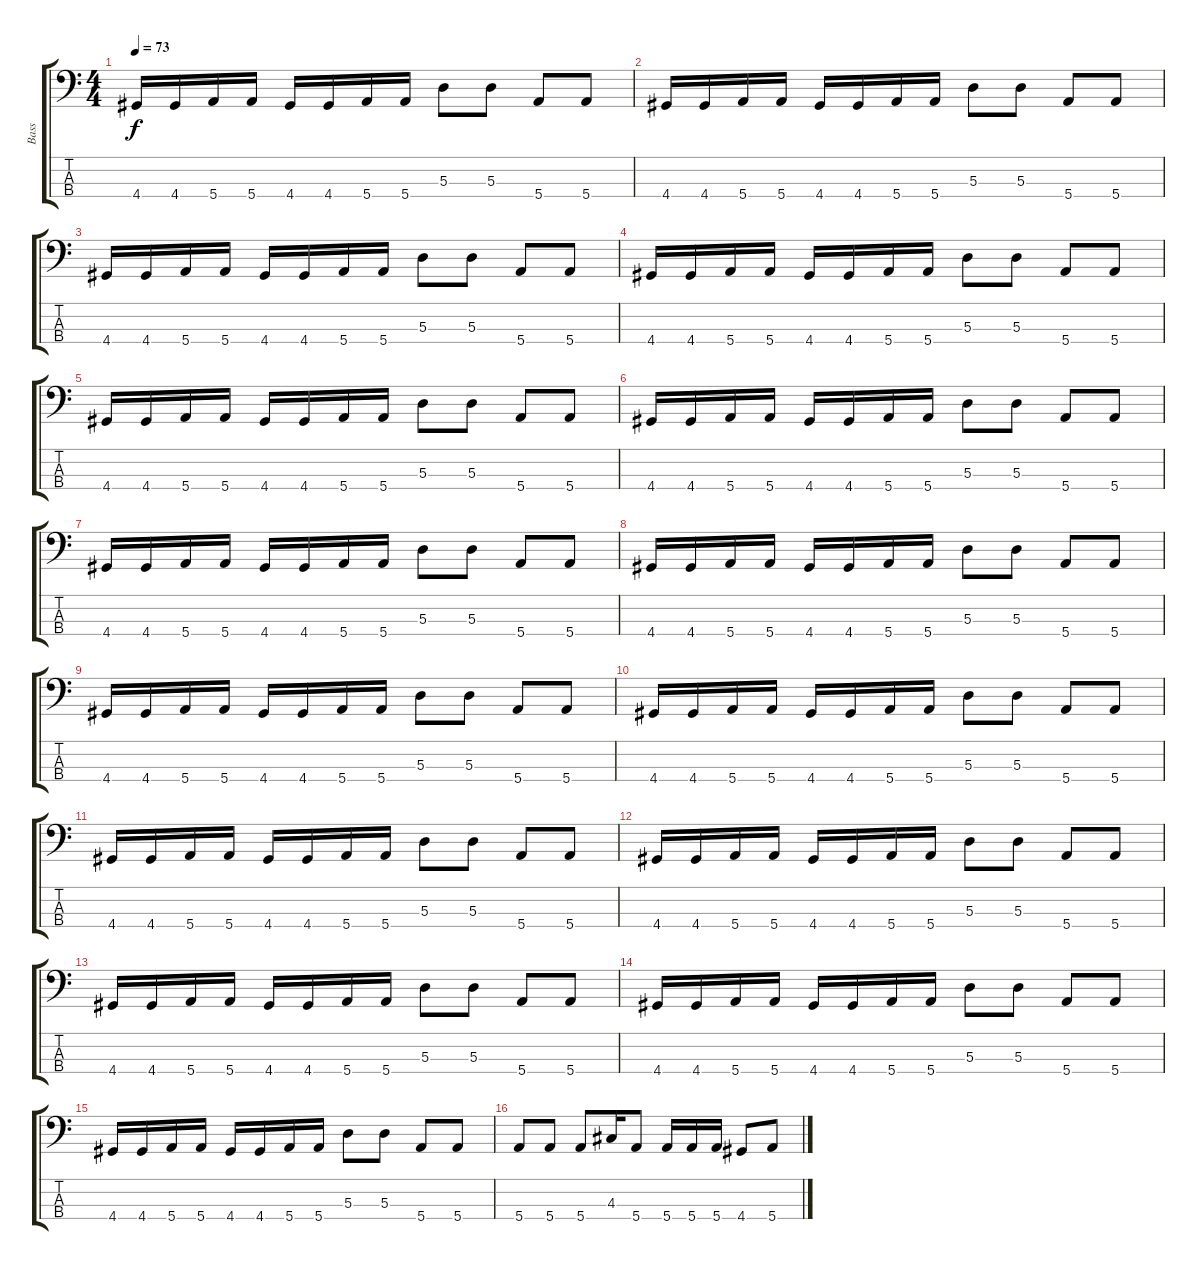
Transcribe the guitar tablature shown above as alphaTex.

\track ("Bass" "Bass") {instrument electricbassfinger}
\staff {score tabs}
\tuning (G2 D2 A1 E1) {hide}
\ts (4 4)
\tempo 73
\clef f4
\ks c
4.4.16{dy f} 4.4.16 5.4.16 5.4.16 4.4.16 4.4.16 5.4.16 5.4.16 5.3.8 5.3.8 5.4.8 5.4.8 |
4.4.16 4.4.16 5.4.16 5.4.16 4.4.16 4.4.16 5.4.16 5.4.16 5.3.8 5.3.8 5.4.8 5.4.8 |
4.4.16 4.4.16 5.4.16 5.4.16 4.4.16 4.4.16 5.4.16 5.4.16 5.3.8 5.3.8 5.4.8 5.4.8 |
4.4.16 4.4.16 5.4.16 5.4.16 4.4.16 4.4.16 5.4.16 5.4.16 5.3.8 5.3.8 5.4.8 5.4.8 |
4.4.16 4.4.16 5.4.16 5.4.16 4.4.16 4.4.16 5.4.16 5.4.16 5.3.8 5.3.8 5.4.8 5.4.8 |
4.4.16 4.4.16 5.4.16 5.4.16 4.4.16 4.4.16 5.4.16 5.4.16 5.3.8 5.3.8 5.4.8 5.4.8 |
4.4.16 4.4.16 5.4.16 5.4.16 4.4.16 4.4.16 5.4.16 5.4.16 5.3.8 5.3.8 5.4.8 5.4.8 |
4.4.16 4.4.16 5.4.16 5.4.16 4.4.16 4.4.16 5.4.16 5.4.16 5.3.8 5.3.8 5.4.8 5.4.8 |
4.4.16 4.4.16 5.4.16 5.4.16 4.4.16 4.4.16 5.4.16 5.4.16 5.3.8 5.3.8 5.4.8 5.4.8 |
4.4.16 4.4.16 5.4.16 5.4.16 4.4.16 4.4.16 5.4.16 5.4.16 5.3.8 5.3.8 5.4.8 5.4.8 |
4.4.16 4.4.16 5.4.16 5.4.16 4.4.16 4.4.16 5.4.16 5.4.16 5.3.8 5.3.8 5.4.8 5.4.8 |
4.4.16 4.4.16 5.4.16 5.4.16 4.4.16 4.4.16 5.4.16 5.4.16 5.3.8 5.3.8 5.4.8 5.4.8 |
4.4.16 4.4.16 5.4.16 5.4.16 4.4.16 4.4.16 5.4.16 5.4.16 5.3.8 5.3.8 5.4.8 5.4.8 |
4.4.16 4.4.16 5.4.16 5.4.16 4.4.16 4.4.16 5.4.16 5.4.16 5.3.8 5.3.8 5.4.8 5.4.8 |
4.4.16 4.4.16 5.4.16 5.4.16 4.4.16 4.4.16 5.4.16 5.4.16 5.3.8 5.3.8 5.4.8 5.4.8 |
5.4.8 5.4.8 5.4.8 4.3.16 5.4.8 5.4.16 5.4.16 5.4.16 4.4.8 5.4.8
